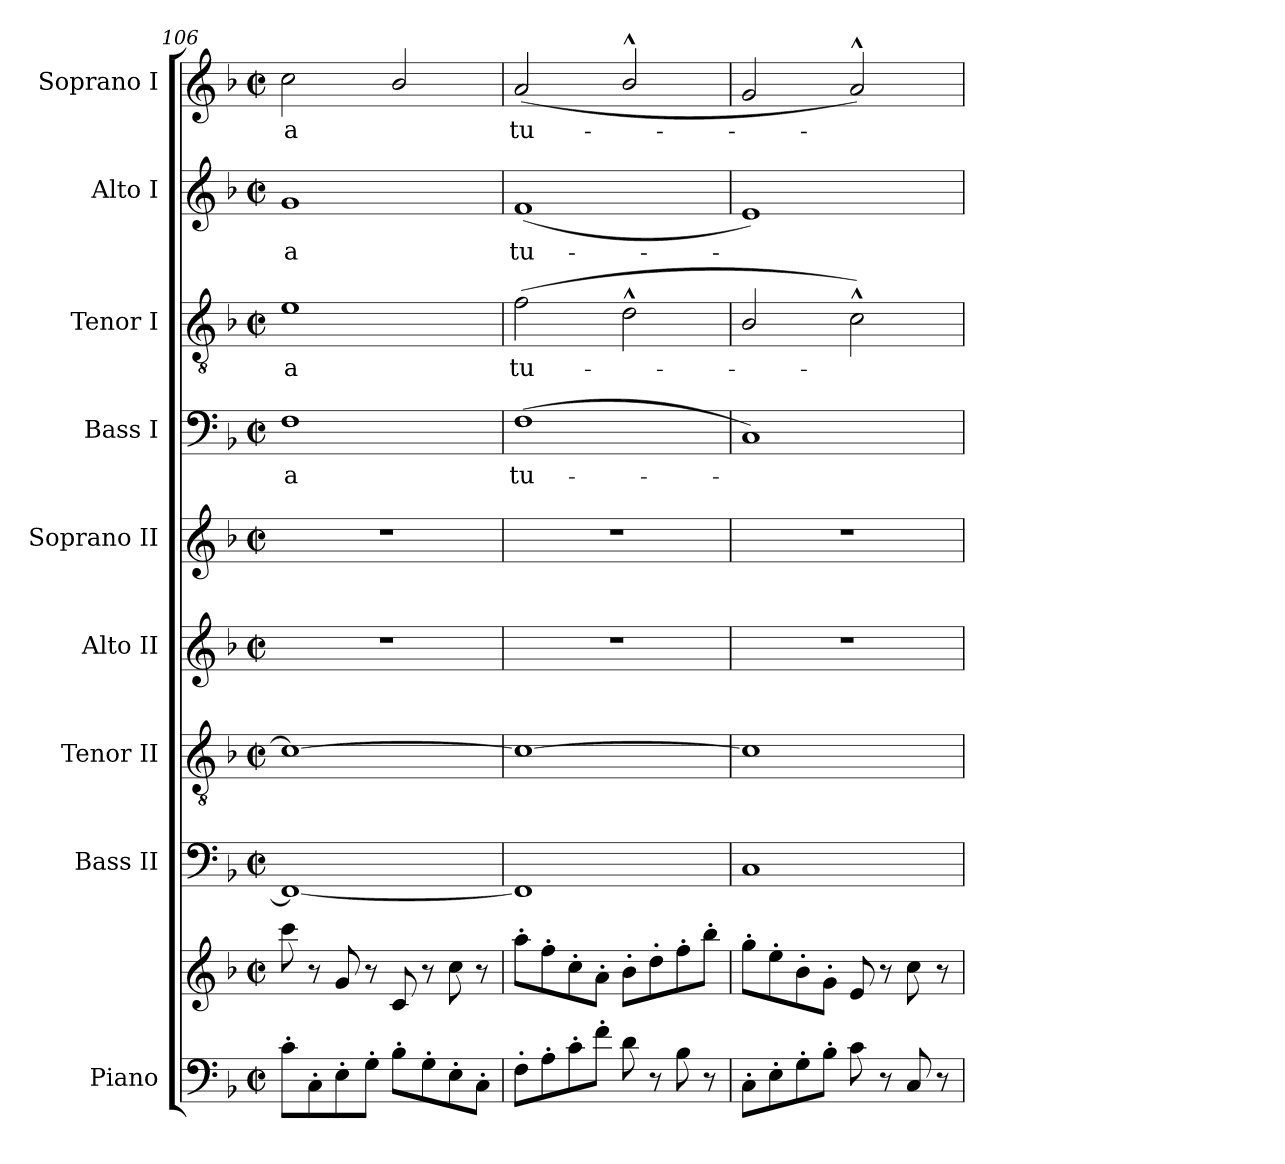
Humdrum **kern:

**kern	**kern	**kern	**kern	**kern	**kern	**kern	**text	**kern	**text	**kern	**text	**kern	**text
*part9	*part9	*part8	*part7	*part6	*part5	*part4	*part4	*part3	*part3	*part2	*part2	*part1	*part1
*staff10	*staff9	*staff8	*staff7	*staff6	*staff5	*staff4	*staff4	*staff3	*staff3	*staff2	*staff2	*staff1	*staff1
*I"Piano	*	*I"Bass II	*I"Tenor II	*I"Alto II	*I"Soprano II	*I"Bass I	*	*I"Tenor I	*	*I"Alto I	*	*I"Soprano I	*
*I'Pno.	*	*I'B.	*I'T.	*I'A.	*I'S.	*I'B.	*	*I'T.	*	*I'A.	*	*I'S.	*
*clefF4	*clefG2	*clefF4	*clefGv2	*clefG2	*clefG2	*clefF4	*	*clefGv2	*	*clefG2	*	*clefG2	*
*	*	*	*ITrd7c12	*	*	*	*	*ITrd7c12	*	*	*	*	*
*k[b-]	*k[b-]	*k[b-]	*k[b-]	*k[b-]	*k[b-]	*k[b-]	*	*k[b-]	*	*k[b-]	*	*k[b-]	*
*F:	*F:	*F:	*F:	*F:	*F:	*F:	*	*F:	*	*F:	*	*F:	*
*M2/2	*M2/2	*M2/2	*M2/2	*M2/2	*M2/2	*M2/2	*	*M2/2	*	*M2/2	*	*M2/2	*
*met(c|)	*met(c|)	*met(c|)	*met(c|)	*met(c|)	*met(c|)	*met(c|)	*	*met(c|)	*	*met(c|)	*	*met(c|)	*
=106	=106	=106	=106	=106	=106	=106	=106	=106	=106	=106	=106	=106	=106
!	!	!	!	!	!	!	!LO:LY:b:color=#000000	!	!	!	!	!	!
!	!	!	!	!	!	!	!	!	!LO:LY:b:color=#000000	!	!	!	!
!	!	!	!	!	!	!	!	!	!	!	!LO:LY:b:color=#000000	!	!
!	!	!	!	!	!	!	!	!	!	!	!	!	!LO:LY:b:color=#000000
8c'i\L	8ccci\	1FFi_	1Ci_	1r	1r	1Fi	-a	1Ei	-a	1gi	-a	2cci\	-a
8C'i\	8r	.	.	.	.	.	.	.	.	.	.	.	.
8E'i\	8gi/	.	.	.	.	.	.	.	.	.	.	.	.
8G'i\J	8r	.	.	.	.	.	.	.	.	.	.	.	.
8B-'i\L	8ci/	.	.	.	.	.	.	.	.	.	.	2b-i/	.
8G'i\	8r	.	.	.	.	.	.	.	.	.	.	.	.
8E'i\	8cci\	.	.	.	.	.	.	.	.	.	.	.	.
8C'i\J	8r	.	.	.	.	.	.	.	.	.	.	.	.
=107	=107	=107	=107	=107	=107	=107	=107	=107	=107	=107	=107	=107	=107
!	!	!	!	!	!	!	!LO:LY:b:color=#000000	!	!	!	!	!	!
!	!	!	!	!	!	!	!	!	!LO:LY:b:color=#000000	!	!	!	!
!	!	!	!	!	!	!	!	!	!	!	!LO:LY:b:color=#000000	!	!
!	!	!	!	!	!	!	!	!	!	!	!	!	!LO:LY:b:color=#000000
8F'i\L	8aa'i\L	1FFi]	1Ci_	1r	1r	(1Fi	tu-	(2Fi\	tu-	(1fi	tu-	(2ai/	tu-
8A'i\	8ff'i\	.	.	.	.	.	.	.	.	.	.	.	.
8c'i\	8cc'i\	.	.	.	.	.	.	.	.	.	.	.	.
8f'i\J	8a'i\J	.	.	.	.	.	.	.	.	.	.	.	.
8di\	8b-'i\L	.	.	.	.	.	.	2D^^i\	.	.	.	2b-^^i/	.
8r	8dd'i\	.	.	.	.	.	.	.	.	.	.	.	.
8B-i\	8ff'i\	.	.	.	.	.	.	.	.	.	.	.	.
8r	8bb-'i\J	.	.	.	.	.	.	.	.	.	.	.	.
=108	=108	=108	=108	=108	=108	=108	=108	=108	=108	=108	=108	=108	=108
8C'i\L	8gg'i\L	1Ci	1Ci]	1r	1r	1Ci)	.	2BB-i/	.	1ei)	.	2gi/	.
8E'i\	8ee'i\	.	.	.	.	.	.	.	.	.	.	.	.
8G'i\	8b-'i\	.	.	.	.	.	.	.	.	.	.	.	.
8B-'i\J	8g'i\J	.	.	.	.	.	.	.	.	.	.	.	.
8ci\	8ei/	.	.	.	.	.	.	2C^^i\)	.	.	.	2a^^i/)	.
8r	8r	.	.	.	.	.	.	.	.	.	.	.	.
8Ci/	8cci\	.	.	.	.	.	.	.	.	.	.	.	.
8r	8r	.	.	.	.	.	.	.	.	.	.	.	.
=	=	=	=	=	=	=	=	=	=	=	=	=	=
*-	*-	*-	*-	*-	*-	*-	*-	*-	*-	*-	*-	*-	*-
